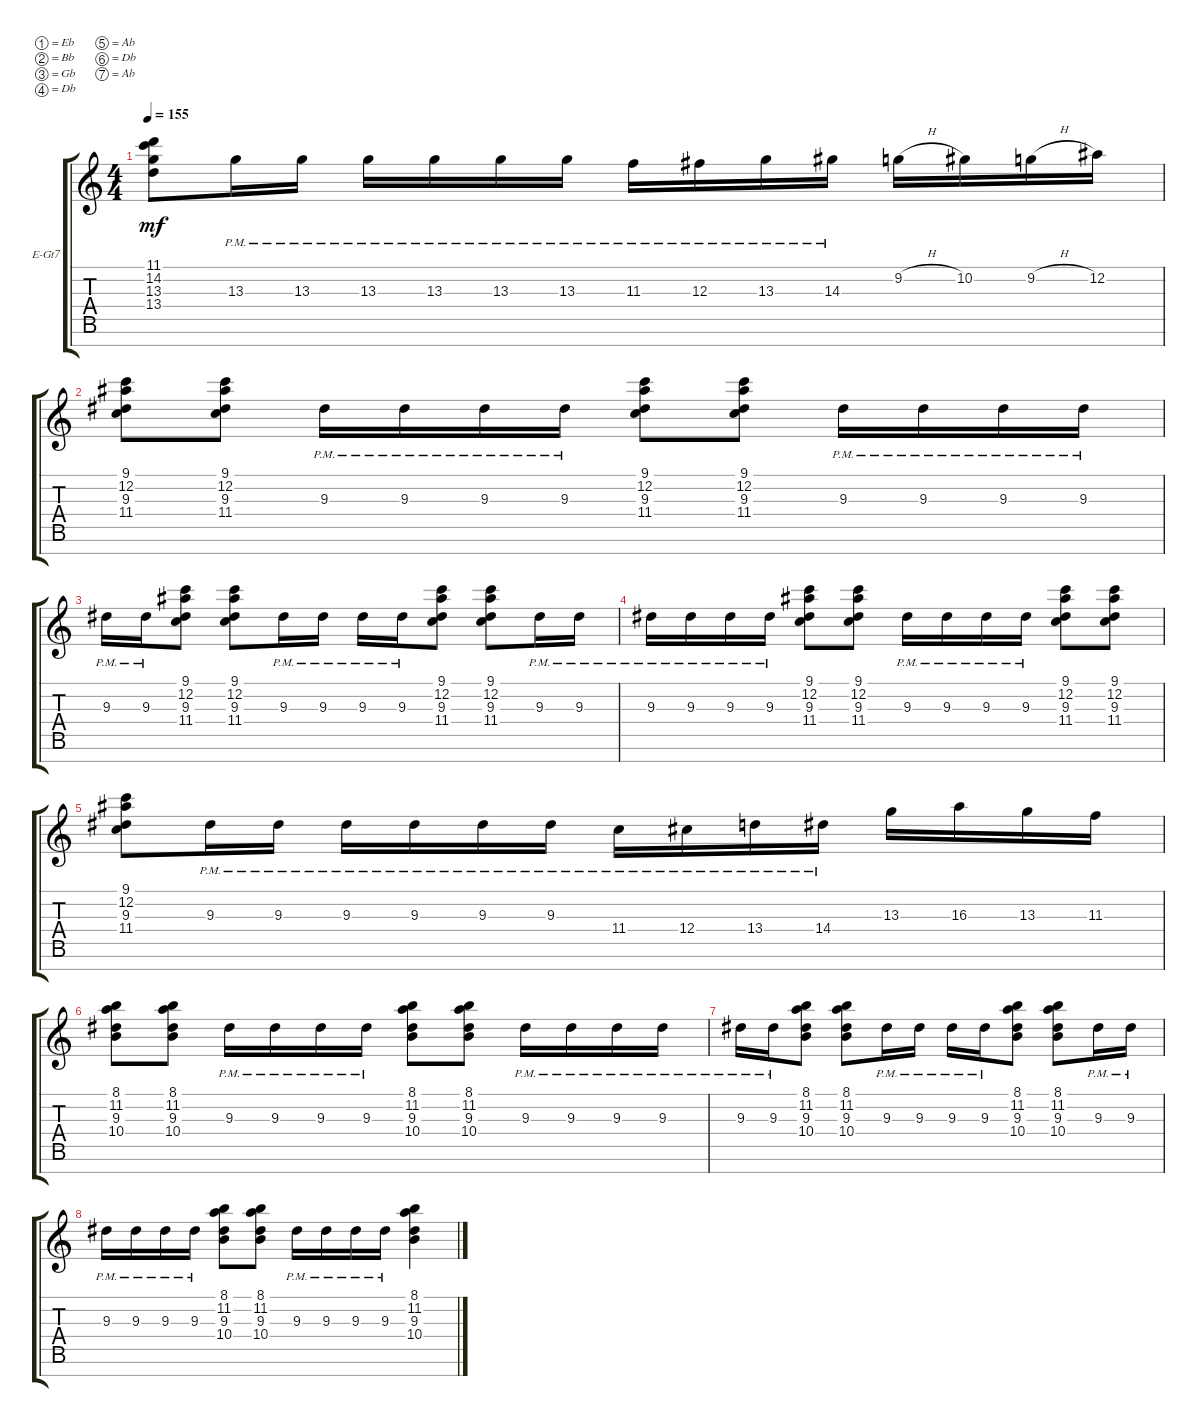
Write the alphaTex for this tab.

\defaultSystemsLayout 4
\bracketExtendMode groupsimilarinstruments
\firstSystemTrackNameOrientation horizontal
\otherSystemsTrackNameOrientation horizontal
\track ("Electric Guitar" "E-Gt7") {instrument distortionguitar}
\staff {score tabs}
\tuning (Eb4 Bb3 Gb3 Db3 Ab2 Db2 Ab1)
\ts (4 4)
\tempo 155
\clef g2
\ks c
(13.3 14.2 11.1 13.4).8{dy mf} 13.3{pm}.16 13.3{pm}.16 13.3{pm}.16 13.3{pm}.16 13.3{pm}.16 13.3{pm}.16 11.3{pm}.16 12.3{pm}.16 13.3{pm}.16 14.3{pm}.16 9.2{h}.16 10.2.16 9.2{h}.16 12.2.16 |
(9.1 12.2 9.3 11.4).8 (9.1 12.2 9.3 11.4).8 9.3{pm}.16 9.3{pm}.16 9.3{pm}.16 9.3{pm}.16 (9.1 12.2 9.3 11.4).8 (9.1 12.2 9.3 11.4).8 9.3{pm}.16 9.3{pm}.16 9.3{pm}.16 9.3{pm}.16 |
9.3{pm}.16 9.3{pm}.16 (9.1 12.2 9.3 11.4).8 (9.1 12.2 9.3 11.4).8 9.3{pm}.16 9.3{pm}.16 9.3{pm}.16 9.3{pm}.16 (9.1 12.2 9.3 11.4).8 (9.1 12.2 9.3 11.4).8 9.3{pm}.16 9.3{pm}.16 |
9.3{pm}.16 9.3{pm}.16 9.3{pm}.16 9.3{pm}.16 (9.1 12.2 9.3 11.4).8 (9.1 12.2 9.3 11.4).8 9.3{pm}.16 9.3{pm}.16 9.3{pm}.16 9.3{pm}.16 (9.1 12.2 9.3 11.4).8 (9.1 12.2 9.3 11.4).8 |
(9.1 12.2 9.3 11.4).8 9.3{pm}.16 9.3{pm}.16 9.3{pm}.16 9.3{pm}.16 9.3{pm}.16 9.3{pm}.16 11.4{pm}.16 12.4{pm}.16 13.4{pm}.16 14.4{pm}.16 13.3.16 16.3.16 13.3.16 11.3.16 |
(9.3 11.2 8.1 10.4).8 (9.3 11.2 8.1 10.4).8 9.3{pm}.16 9.3{pm}.16 9.3{pm}.16 9.3{pm}.16 (9.3 11.2 8.1 10.4).8 (9.3 11.2 8.1 10.4).8 9.3{pm}.16 9.3{pm}.16 9.3{pm}.16 9.3{pm}.16 |
9.3{pm}.16 9.3{pm}.16 (9.3 11.2 8.1 10.4).8 (9.3 11.2 8.1 10.4).8 9.3{pm}.16 9.3{pm}.16 9.3{pm}.16 9.3{pm}.16 (9.3 11.2 8.1 10.4).8 (9.3 11.2 8.1 10.4).8 9.3{pm}.16 9.3{pm}.16 |
9.3{pm}.16 9.3{pm}.16 9.3{pm}.16 9.3{pm}.16 (9.3 11.2 8.1 10.4).8 (9.3 11.2 8.1 10.4).8 9.3{pm}.16 9.3{pm}.16 9.3{pm}.16 9.3{pm}.16 (9.3 11.2 8.1 10.4).4
